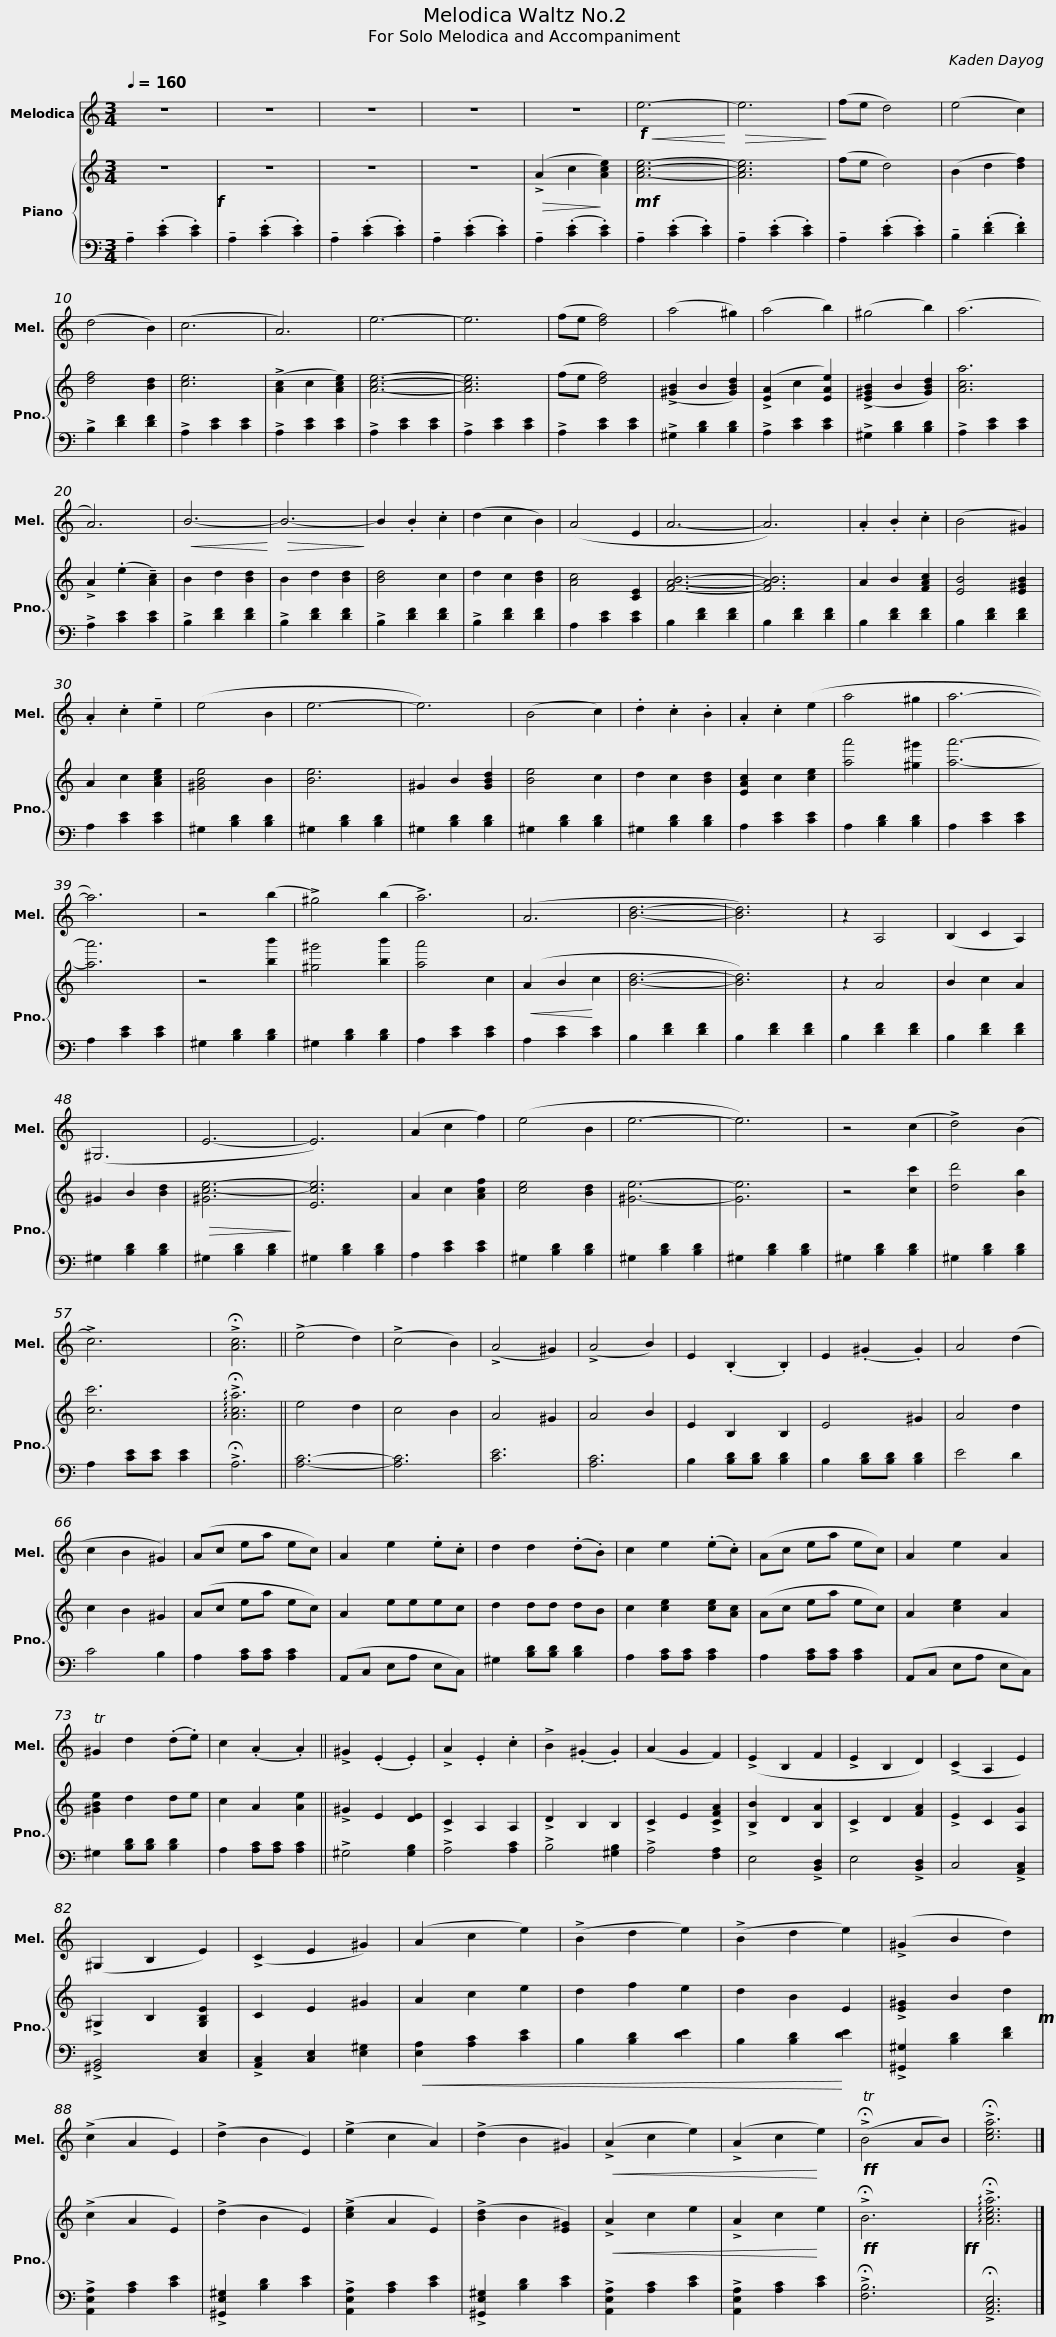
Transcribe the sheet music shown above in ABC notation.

X:1
%%score 1 { 2 | 3 }
L:1/8
Q:1/4=160
M:3/4
I:linebreak $
K:C
V:1 treble
V:2 treble
V:3 bass
V:1
 z6 | z6 | z6 | z6 | z6 | %5
!f!!<(! e6-!<)! |!>(! e6!>)! | (fe d4) | (e4 c2) | (d4 B2) |$ %10
 (c6 | A6) | e6- | e6 | (fe [df]4) | %15
 (a4 ^g2) | (a4 b2) | (^g4 b2) | (a6 | A6) |$ %20
!<(! B6-!<)! |!>(! B6-!>)! | B2 .B2 .c2 | (d2 c2 B2) | (A4 E2 | %25
 A6- | A6) | .A2 .B2 .c2 | (B4 ^G2) | .A2 .c2 !tenuto!e2 | %30
 (e4 B2 |$ e6- | e6) | (B4 c2) | .d2 .c2 .B2 | %35
 .A2 .c2 (e2 | a4 ^g2 | a6- | a6) | z4 (b2 | %40
 !>!^g4) (b2 |$ !>!a6) | (A6 | [Bd]6- | [Bd]6) | %45
 z2 A,4 | (B,2 C2 A,2) | (^G,6 | E6- | E6) | %50
 (A2 c2 f2) |$ (e4 B2 | e6- | e6) | z4 (c2 | %55
 !>!d4) (B2 | !>!c6) | !>!!fermata![Ac]6 || (!>!e4 d2) | (!>!c4 B2) | %60
 (!>!A4 ^G2) | (!>!A4 B2) |$ E2 (.B,2 .B,2) | E2 (.^G2 .G2) | A4 (d2 | %65
 c2 B2 ^G2) | (Ac ea ec) | A2 e2 .e.c | d2 d2 (.d.B) | c2 e2 (.e.c) |$ %70
 (Ac ea ec) | A2 e2 A2 | T^G2 d2 (.d.e) | c2 (.A2 .A2) || !>!^G2 (.E2 .E2) | %75
 !>!A2 .E2 .c2 | !>!B2 (.^G2 .G2) | (A2 G2 F2) |$ (!>!E2 B,2 F2 | !>!E2 B,2 D2) | %80
 (!>!C2 A,2 E2) | (^G,2 B,2 E2) | (!>!C2 E2 ^G2) | (A2 c2 e2) | (!>!B2 d2 e2) | %85
 (!>!B2 d2 e2) | (!>!^G2 B2 d2) | (!>!c2 A2 E2) |$ (!>!d2 B2 E2) | (!>!e2 c2 A2) | %90
 (!>!d2 B2 ^G2) |!<(! (!>!A2 c2 e2) | (!>!A2 c2!<)! e2) |!ff! (!>!!fermata!TB4 AB) | !>!!fermata![cea]6 |] %95
V:2
 z6!f! | z6 | z6 | z6 |!>(! (!>!A2 c2!>)! [Ace]2) | %5
!mf! [Ace]6- | [Ace]6 | (fe d4) | (B2 d2 [df]2) | [df]4 [Bd]2 |$ %10
 [ce]6 | (!>![Ac]2 c2 [Ace]2) | [Ace]6- | [Ace]6 | (fe [df]4) | %15
 (!>![^GB]2 B2 [GBd]2) | (!>![EA]2 c2 [EAe]2) | (!>![E^GB]2 B2 [GBd]2) | [Aca]6 | !>!A2 (.e2 !tenuto![Ac]2) |$ %20
 B2 d2 [Bd]2 | B2 d2 [Bd]2 | [Bd]4 c2 | d2 c2 [Bd]2 | [Ac]4 [CE]2 | %25
 [FAB]6- | [FAB]6 | A2 B2 [FAc]2 | [EB]4 [E^GB]2 | A2 c2 [Ace]2 | %30
 [^GBe]4 B2 |$ [Be]6 | ^G2 B2 [GBd]2 | [Be]4 c2 | d2 c2 [Bd]2 | %35
 [EAc]2 c2 [ce]2 | [aa']4 [^g^g']2 | [aa']6- | [aa']6 | z4 [bb']2 | %40
 [^g^g']4 [bb']2 |$ [aa']4 c2 |!<(! (A2 B2!<)! c2 | [Bd]6- | [Bd]6) | %45
 z2 A4 | B2 c2 A2 | ^G2 B2 [Bd]2 |!>(! [^Gc-e-]6!>)! | [Ece]6 | %50
 A2 c2 [Acf]2 |$ [ce]4 [Bd]2 | [^Ge]6- | [Ge]6 | z4 [cc']2 | %55
 [dd']4 [Bb]2 | [cc']6 | !arpeggio!!>!!fermata![Aca]6 || e4 d2 | c4 B2 | %60
 A4 ^G2 | A4 B2 |$ E2 B,2 B,2 | E4 ^G2 | A4 d2 | %65
 c2 B2 ^G2 | (Ac ea ec) | A2 eeec | d2 dd dB | c2 [ce]2 [ce][Ac] |$ %70
 (Ac ea ec) | A2 [ce]2 A2 | [^GBe]2 d2 de | c2 A2 [Ae]2 || !>!^G2 E2 [DE]2 | %75
 !>!C2 A,2 A,2 | !>!D2 B,2 B,2 | !>!C2 E2 !>![CFA]2 |$ !>![B,B]2 D2 [B,A]2 | !>!C2 D2 [FA]2 | %80
 !>!E2 C2 [A,G]2 | !>!^G,2 B,2 [G,B,E]2 | C2 E2 ^G2 | A2 c2 e2 | d2 f2 e2 | %85
 d2 B2 E2 | !>![E^G]2 B2 d2!mf! | (!>!c2 A2 E2) |$ (!>!d2 B2 E2) | (!>![ce]2 A2 E2) | %90
 (!>![Bd]2 B2 [E^G]2) |!<(! !>!A2 c2 e2 | !>!A2 c2!<)! e2 |!ff! !>!!fermata!B6!ff! | !arpeggio!!>!!fermata![Acea]6 |] %95
V:3
 !tenuto!A,2 (.[CE]2 .[CE]2) | !tenuto!A,2 (.[CE]2 .[CE]2) | !tenuto!A,2 (.[CE]2 .[CE]2) | !tenuto!A,2 (.[CE]2 .[CE]2) | !tenuto!A,2 (.[CE]2 .[CE]2) | %5
 !tenuto!A,2 (.[CE]2 .[CE]2) | !tenuto!A,2 (.[CE]2 .[CE]2) | !tenuto!A,2 (.[CE]2 .[CE]2) | !tenuto!B,2 (.[DF]2 .[DF]2) | !>!B,2 [DF]2 [DF]2 |$ %10
 !>!A,2 [CE]2 [CE]2 | !>!A,2 [CE]2 [CE]2 | !>!A,2 [CE]2 [CE]2 | !>!A,2 [CE]2 [CE]2 | !>!A,2 [CE]2 [CE]2 | %15
 !>!^G,2 [B,D]2 [B,D]2 | !>!A,2 [CE]2 [CE]2 | !>!^G,2 [B,D]2 [B,D]2 | !>!A,2 [CE]2 [CE]2 | !>!A,2 [CE]2 [CE]2 |$ %20
 !>!B,2 [DF]2 [DF]2 | !>!B,2 [DF]2 [DF]2 | !>!B,2 [DF]2 [DF]2 | !>!B,2 [DF]2 [DF]2 | A,2 [CE]2 [CE]2 | %25
 B,2 [DF]2 [DF]2 | B,2 [DF]2 [DF]2 | B,2 [DF]2 [DF]2 | B,2 [DF]2 [DF]2 | A,2 [CE]2 [CE]2 | %30
 ^G,2 [B,D]2 [B,D]2 |$ ^G,2 [B,D]2 [B,D]2 | ^G,2 [B,D]2 [B,D]2 | ^G,2 [B,D]2 [B,D]2 | ^G,2 [B,D]2 [B,D]2 | %35
 A,2 [CE]2 [CE]2 | A,2 [B,D]2 [B,D]2 | A,2 [CE]2 [CE]2 | A,2 [CE]2 [CE]2 | ^G,2 [B,D]2 [B,D]2 | %40
 ^G,2 [B,D]2 [B,D]2 |$ A,2 [CE]2 [CE]2 | A,2 [CE]2 [CE]2 | B,2 [DF]2 [DF]2 | B,2 [DF]2 [DF]2 | %45
 B,2 [DF]2 [DF]2 | B,2 [DF]2 [DF]2 | ^G,2 [B,D]2 [B,D]2 | ^G,2 [B,D]2 [B,D]2 | ^G,2 [B,D]2 [B,D]2 | %50
 A,2 [CE]2 [CE]2 |$ ^G,2 [B,D]2 [B,D]2 | ^G,2 [B,D]2 [B,D]2 | ^G,2 [B,D]2 [B,D]2 | ^G,2 [B,D]2 [B,D]2 | %55
 ^G,2 [B,D]2 [B,D]2 | A,2 [CE][CE] [CE]2 | !>!!fermata!A,6 || [A,C]6- | [A,C]6 | %60
 [CE]6 | [A,C]6 |$ B,2 [B,D][B,D] [B,D]2 | B,2 [B,D][B,D] [B,D]2 | E4 D2 | %65
 C4 B,2 | A,2 [A,C][A,C] [A,C]2 | (A,,C, E,A, E,C,) | ^G,2 [B,D][B,D] [B,D]2 | A,2 [A,C][A,C] [A,C]2 |$ %70
 A,2 [A,C][A,C] [A,C]2 | (A,,C, E,A, E,C,) | ^G,2 [B,D][B,D] [B,D]2 | A,2 [A,C][A,C] [A,C]2 || !>!^G,4 [G,B,]2 | %75
 !>!A,4 [A,C]2 | !>!B,4 [^G,B,]2 | !>!A,4 [F,A,]2 |$ E,4 !>![B,,D,]2 | E,4 !>![B,,D,]2 | %80
 C,4 !>![A,,C,]2 | !>![^G,,B,,]4 [C,E,]2 | !>![A,,C,]2 [C,E,]2 [E,^G,]2 |!<(! [E,A,]2 [A,C]2 [CE]2 | B,2 [B,D]2 [DE]2 | %85
 B,2 [B,D]2!<)! [DE]2 | !>![^G,,^G,]2 [B,D]2 [DF]2 | !>![A,,E,A,]2 [A,C]2 [CE]2 |$ !>![^G,,E,^G,]2 [B,D]2 [CE]2 | !>![A,,E,A,]2 [A,C]2 [CE]2 | %90
 !>![^G,,E,^G,]2 [B,D]2 [CE]2 | !>![A,,E,A,]2 [A,C]2 [CE]2 | !>![A,,E,A,]2 [A,C]2 [CE]2 | !>!!fermata![F,B,]6 | !>!!fermata![A,,C,E,]6 |] %95
